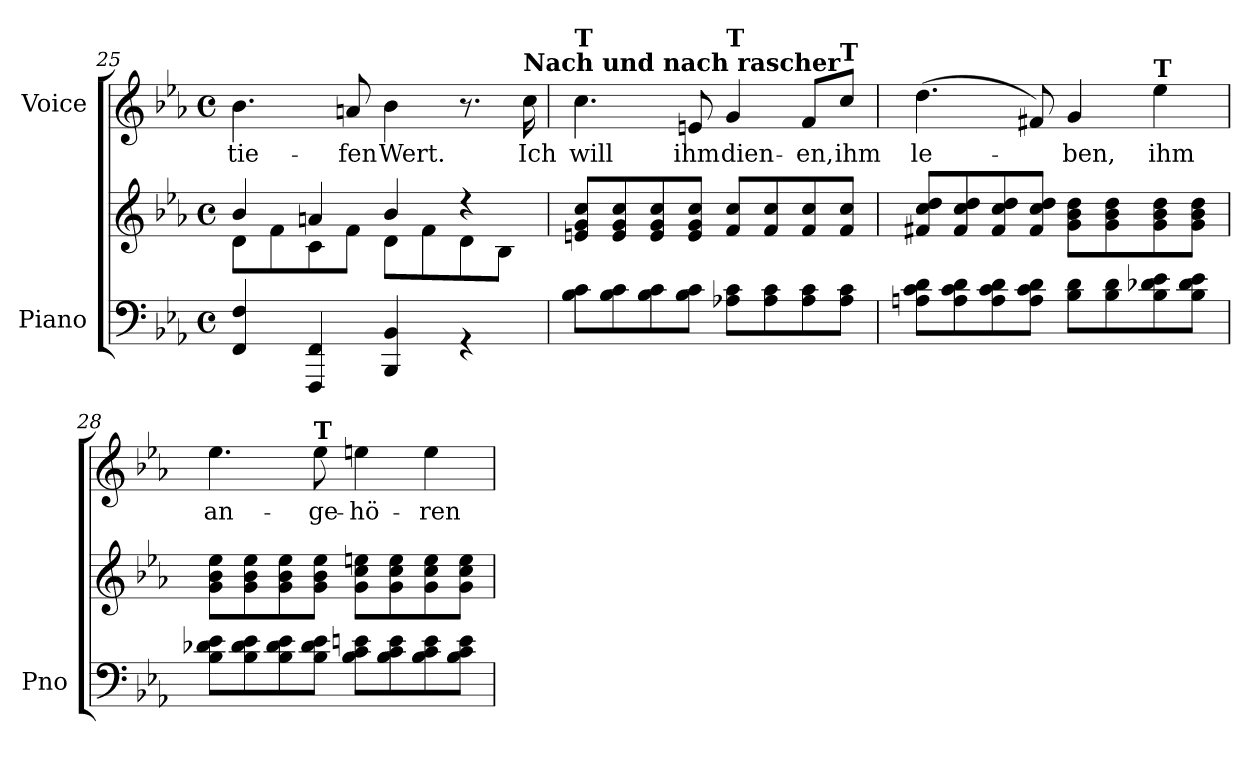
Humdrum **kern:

**kern	**kern	**kern	**text
*part2	*part2	*part1	*part1
*staff3	*staff2	*staff1	*staff1
*I"Piano	*	*I"Voice	*
*I'Pno	*	*	*
*clefF4	*clefG2	*clefG2	*
*k[b-e-a-]	*k[b-e-a-]	*k[b-e-a-]	*
*M4/4	*M4/4	*M4/4	*
*met(c)	*met(c)	*met(c)	*
=25	=25	=25	=25
*	*^	*	*
!	!	!	!	!LO:LY:b
4FF/ 4F/	4b-/	8d\L	4.b-\	tie-
.	.	8f\	.	.
4FFF/ 4FF/	4an/	8c\	.	.
!	!	!	!	!LO:LY:b
.	.	8f\J	8an/	-fen
!	!	!	!	!LO:LY:b
4BBB-/ 4BB-/	4b-/	8d\L	4b-\	Wert.
.	.	8f\	.	.
4rGG	4r	8d\	8.r	.
.	.	8B-\J	.	.
!	!	!	!LO:TX:a:B:t=Nach und nach rascher	!
!	!	!	!	!LO:LY:b
.	.	.	16cc\	Ich
*	*v	*v	*	*
=26	=26	=26	=26
!	!	!LO:TX:a:B:t=T	!
!	!	!	!LO:LY:b
8B-\ 8c\L	8en/ 8g/ 8cc/L	4.cc\	will
8B-\ 8c\	8e/ 8g/ 8cc/	.	.
8B-\ 8c\	8e/ 8g/ 8cc/	.	.
!	!	!	!LO:LY:b
8B-\ 8c\J	8e/ 8g/ 8cc/J	8en/	ihm
!	!	!LO:TX:a:B:t=T	!
!	!	!	!LO:LY:b
8A-X\ 8c\L	8f/ 8cc/L	4g/	dien-
8A-\ 8c\	8f/ 8cc/	.	.
!	!	!	!LO:LY:b
8A-\ 8c\	8f/ 8cc/	8f/L	-en,
!	!	!LO:TX:a:B:t=T	!
!	!	!	!LO:LY:b
8A-\ 8c\J	8f/ 8cc/J	8cc/J	ihm
=27	=27	=27	=27
!	!	!	!LO:LY:b
8An\ 8c\ 8d\L	8f#X/ 8cc/ 8dd/L	(4.dd\	le-
8A\ 8c\ 8d\	8f#/ 8cc/ 8dd/	.	.
8A\ 8c\ 8d\	8f#/ 8cc/ 8dd/	.	.
8A\ 8c\ 8d\J	8f#/ 8cc/ 8dd/J	8f#X/)	.
!	!	!	!LO:LY:b
8B-\ 8d\L	8g\ 8b-\ 8dd\L	4g/	-ben,
8B-\ 8d\	8g\ 8b-\ 8dd\	.	.
!	!	!LO:TX:a:B:t=T	!
!	!	!	!LO:LY:b
8B-\ 8d-X\ 8e-\	8g\ 8b-\ 8dd\	4ee-\	ihm
8B-\ 8d-\ 8e-\J	8g\ 8b-\ 8dd\J	.	.
!!LO:LB:g=z
=28	=28	=28	=28
!	!	!	!LO:LY:b
8B-\ 8d-X\ 8e-\L	8g\ 8b-\ 8ee-\L	4.ee-\	an-
8B-\ 8d-\ 8e-\	8g\ 8b-\ 8ee-\	.	.
8B-\ 8d-\ 8e-\	8g\ 8b-\ 8ee-\	.	.
!	!	!LO:TX:a:B:t=T	!
!	!	!	!LO:LY:b
8B-\ 8d-\ 8e-\J	8g\ 8b-\ 8ee-\J	8ee-\	-ge-
!	!	!	!LO:LY:b
8B-\ 8c\ 8en\L	8g\ 8cc\ 8een\L	4een\	-hö-
8B-\ 8c\ 8e\	8g\ 8cc\ 8ee\	.	.
!	!	!	!LO:LY:b
8B-\ 8c\ 8e\	8g\ 8cc\ 8ee\	4ee\	-ren
8B-\ 8c\ 8e\J	8g\ 8cc\ 8ee\J	.	.
=	=	=	=
*-	*-	*-	*-
